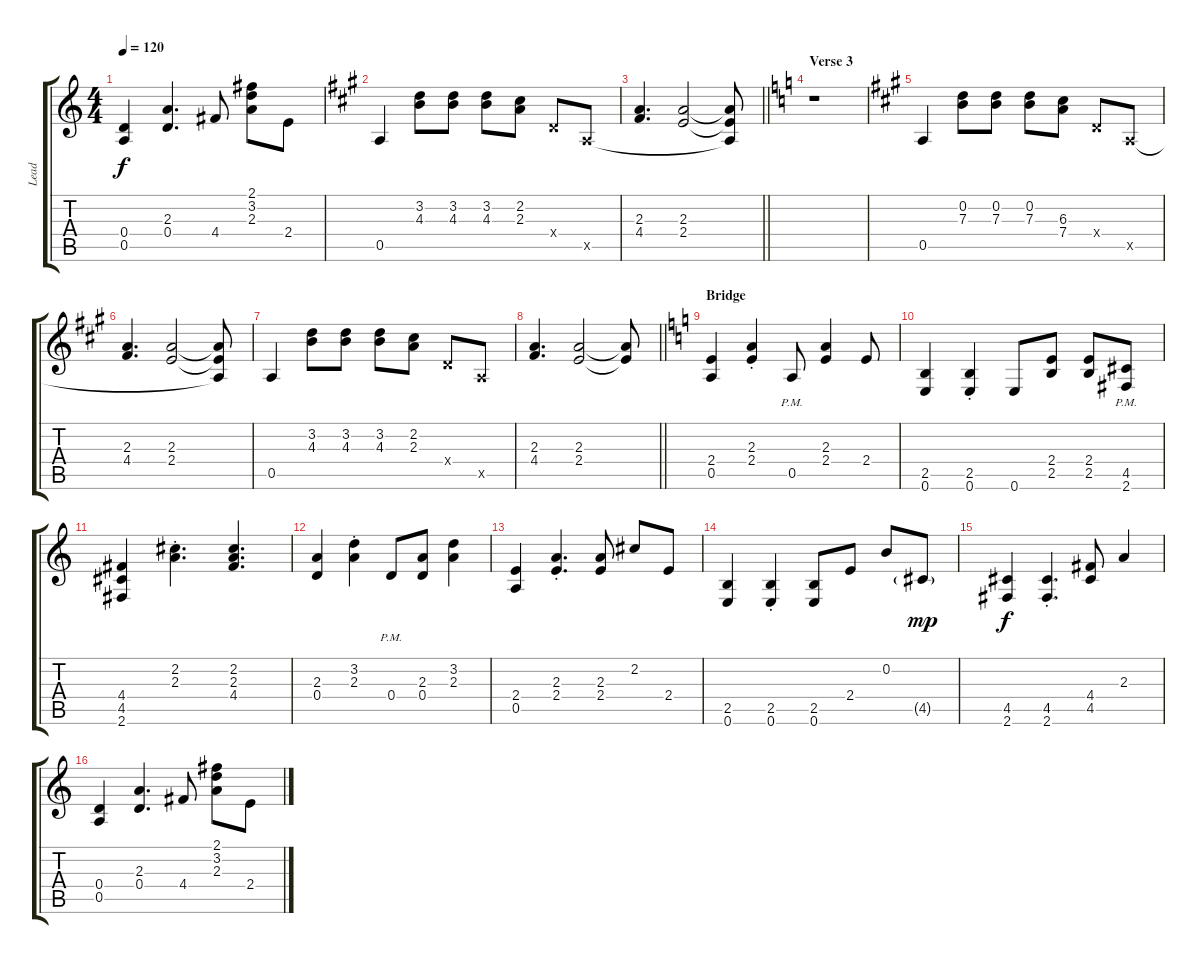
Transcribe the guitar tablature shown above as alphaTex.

\track ("Lead" "Lead") {instrument overdrivenguitar}
\staff {score tabs}
\tuning (E4 B3 G3 D3 A2 E2) {hide}
\ts (4 4)
\tempo 120
\clef g2
\ks c
(0.4 0.5).4{dy f} (2.3 0.4).4{d} 4.4.8 (2.1 3.2 2.3).8 2.4.8 |
\ks a
0.5.4 (3.2 4.3).8 (3.2 4.3).8 (3.2 4.3).8 (2.2 2.3).8 0.4{x}.8 0.5{x}.8 |
\barLineRight lightlight
(2.3 4.4).4{d} (2.3 2.4).2 (2.3{t} 2.4{t} 0.5{t}).8 |
\section ("" "Verse 3")
\ks c
r.1 |
\ks a
0.5.4 (0.2 7.3).8 (0.2 7.3).8 (0.2 7.3).8 (6.3 7.4).8 0.4{x}.8 0.5{x}.8 |
(2.3 4.4).4{d} (2.3 2.4).2 (2.3{t} 2.4{t} 0.5{t}).8 |
0.5.4 (3.2 4.3).8 (3.2 4.3).8 (3.2 4.3).8 (2.2 2.3).8 0.4{x}.8 0.5{x}.8 |
\barLineRight lightlight
(2.3 4.4).4{d} (2.3 2.4).2 (2.3{t} 2.4{t}).8 |
\section ("" "Bridge")
\ks c
(2.4 0.5).4 (2.3{st} 2.4{st}).4 0.5{pm}.8 (2.3 2.4).4 2.4.8 |
(2.5 0.6).4 (2.5{st} 0.6{st}).4 0.6.8 (2.4 2.5).8 (2.4 2.5).8 (4.5{pm} 2.6{pm}).8 |
(4.4 4.5 2.6).4 (2.2{st} 2.3{st}).4{d} (2.2 2.3 4.4).4{d} |
(2.3 0.4).4 (3.2{st} 2.3{st}).4 0.4{pm}.8 (2.3 0.4).8 (3.2 2.3).4 |
(2.4 0.5).4 (2.3{st} 2.4{st}).4{d} (2.3 2.4).8 2.2.8 2.4.8 |
(2.5 0.6).4 (2.5{st} 0.6{st}).4 (2.5 0.6).8 2.4.8 0.2.8 4.5{g}.8{dy mp} |
(4.5 2.6).4{dy f} (4.5{st} 2.6{st}).4{d} (4.4 4.5).8 2.3.4 |
(0.4 0.5).4 (2.3 0.4).4{d} 4.4.8 (2.1 3.2 2.3).8 2.4.8
